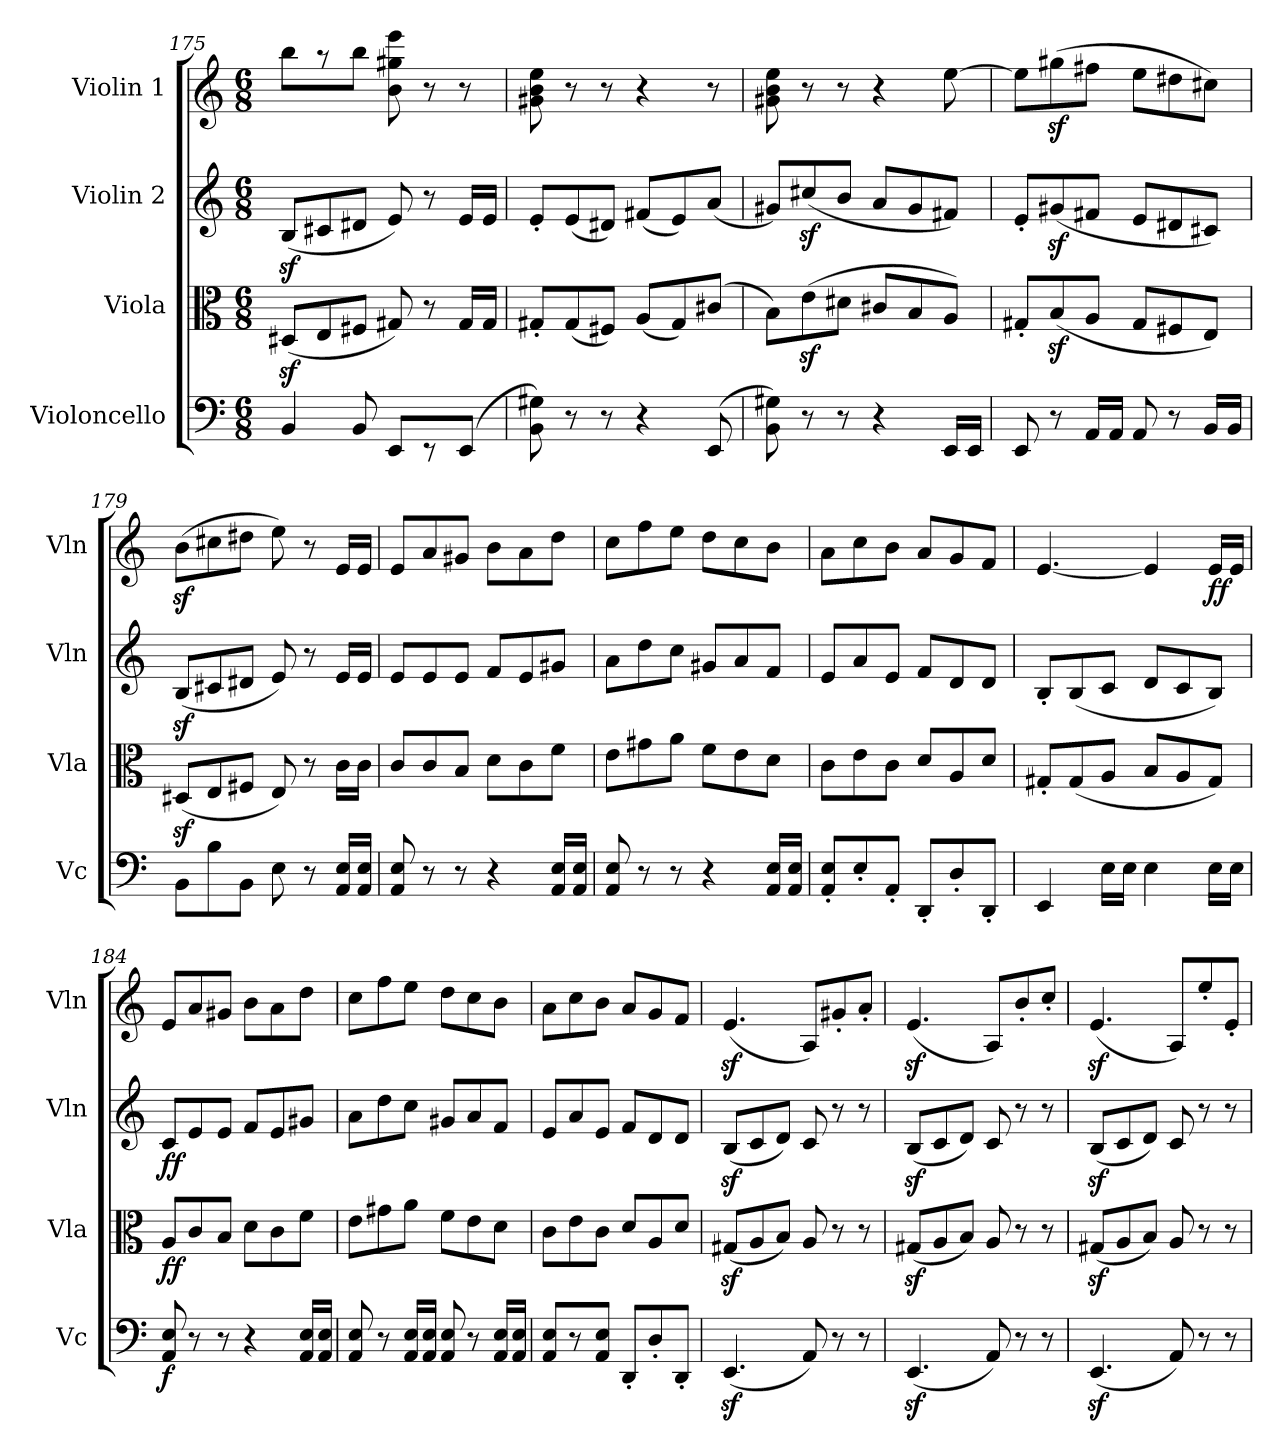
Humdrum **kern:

**kern	**dynam	**kern	**dynam	**kern	**dynam	**kern	**dynam
*part4	*part4	*part3	*part3	*part2	*part2	*part1	*part1
*staff4	*staff4	*staff3	*staff3	*staff2	*staff2	*staff1	*staff1
*I"Violoncello	*	*I"Viola	*	*I"Violin 2	*	*I"Violin 1	*
*I'Vc	*	*I'Vla	*	*I'Vln	*	*I'Vln	*
*clefF4	*	*clefC3	*	*clefG2	*	*clefG2	*
*k[]	*	*k[]	*	*k[]	*	*k[]	*
*M6/8	*	*M6/8	*	*M6/8	*	*M6/8	*
=175	=175	=175	=175	=175	=175	=175	=175
4BB/	.	(8D#Xz</L	.	(8Bz</L	.	8bb\L	.
.	.	8E/	.	8c#X/	.	8r	.
8BB/	.	8F#X/J	.	8d#X/J	.	8bb\J	.
8EE/L	.	8G#X/)	.	8e/)	.	8b\ 8gg#X\ 8eee\	.
8r	.	8r	.	8r	.	8r	.
(>8EE/J	.	16G#/LL	.	16e/LL	.	8r	.
.	.	16G#/JJ	.	16e/JJ	.	.	.
=176	=176	=176	=176	=176	=176	=176	=176
8BB\ 8G#X\)	.	8G#X'/L	.	8e'/L	.	8g#X\ 8b\ 8ee\	.
8r	.	(8G#/	.	(8e/	.	8r	.
8r	.	8F#X/J)	.	8d#X/J)	.	8r	.
4r	.	(8A/L	.	(8f#X/L	.	4r	.
.	.	8G#/)	.	8e/)	.	.	.
(>8EE/	.	(8c#X/J	.	(8a/J	.	8r	.
=177	=177	=177	=177	=177	=177	=177	=177
8BB\ 8G#X\)	.	8B\L)	.	8g#X/L)	.	8g#X\ 8b\ 8ee\	.
8r	.	(8ez<\	.	(8cc#Xz</	.	8r	.
8r	.	8d#X\J	.	8b/J	.	8r	.
4r	.	8c#X/L	.	8a/L	.	4r	.
.	.	8B/	.	8g#/	.	.	.
16EE/LL	.	8A/J)	.	8f#X/J)	.	[8ee\	.
16EE/JJ	.	.	.	.	.	.	.
=178	=178	=178	=178	=178	=178	=178	=178
8EE/	.	8G#X'/L	.	8e'/L	.	8ee\L]	.
8r	.	(8Bz</	.	(8g#Xz</	.	(8gg#Xz<\	.
16AA/LL	.	8A/J	.	8f#X/J	.	8ff#X\J	.
16AA/JJ	.	.	.	.	.	.	.
8AA/	.	8G#/L	.	8e/L	.	8ee\L	.
8r	.	8F#X/	.	8d#X/	.	8dd#X\	.
16BB/LL	.	8E/J)	.	8c#X/J)	.	8cc#X\J)	.
16BB/JJ	.	.	.	.	.	.	.
=179	=179	=179	=179	=179	=179	=179	=179
8BB\L	.	(8D#Xz</L	.	(8Bz</L	.	(8bz<\L	.
8B\	.	8E/	.	8c#X/	.	8cc#X\	.
8BB\J	.	8F#X/J	.	8d#X/J	.	8dd#X\J	.
8E\	.	8E/)	.	8e/)	.	8ee\)	.
8r	.	8r	.	8r	.	8r	.
16AA/ 16E/LL	.	16c\LL	.	16e/LL	.	16e/LL	.
16AA/ 16E/JJ	.	16c\JJ	.	16e/JJ	.	16e/JJ	.
!!LO:LB:g=z
=180	=180	=180	=180	=180	=180	=180	=180
8AA/ 8E/	.	8c/L	.	8e/L	.	8e/L	.
8r	.	8c/	.	8e/	.	8a/	.
8r	.	8B/J	.	8e/J	.	8g#X/J	.
4r	.	8d\L	.	8f/L	.	8b\L	.
.	.	8c\	.	8e/	.	8a\	.
16AA/ 16E/LL	.	8f\J	.	8g#X/J	.	8dd\J	.
16AA/ 16E/JJ	.	.	.	.	.	.	.
=181	=181	=181	=181	=181	=181	=181	=181
8AA/ 8E/	.	8e\L	.	8a\L	.	8cc\L	.
8r	.	8g#X\	.	8dd\	.	8ff\	.
8r	.	8a\J	.	8cc\J	.	8ee\J	.
4r	.	8f\L	.	8g#X/L	.	8dd\L	.
.	.	8e\	.	8a/	.	8cc\	.
16AA/ 16E/LL	.	8d\J	.	8f/J	.	8b\J	.
16AA/ 16E/JJ	.	.	.	.	.	.	.
=182	=182	=182	=182	=182	=182	=182	=182
8AA/' 8E/'L	.	8c\L	.	8e/L	.	8a\L	.
8E'/	.	8e\	.	8a/	.	8cc\	.
8AA'/J	.	8c\J	.	8e/J	.	8b\J	.
8DD'/L	.	8d/L	.	8f/L	.	8a/L	.
8D'/	.	8A/	.	8d/	.	8g/	.
8DD'/J	.	8d/J	.	8d/J	.	8f/J	.
!!LO:PB:g=z
=183	=183	=183	=183	=183	=183	=183	=183
4EE/	.	8G#X'/L	.	8B'/L	.	[4.e/	.
.	.	(8G#/	.	(8B/	.	.	.
16E\LL	.	8A/J	.	8c/J	.	.	.
16E\JJ	.	.	.	.	.	.	.
4E\	.	8B/L	.	8d/L	.	4e/]	.
.	.	8A/	.	8c/	.	.	.
!	!	!	!	!	!	!	!LO:DY:b
16E\LL	.	8G#/J)	.	8B/J)	.	16e/LL	ff
16E\JJ	.	.	.	.	.	16e/JJ	.
=184	=184	=184	=184	=184	=184	=184	=184
!	!LO:DY:b	!	!LO:DY:b	!	!LO:DY:b	!	!
8AA/ 8E/	f	8A/L	ff	8c/L	ff	8e/L	.
8r	.	8c/	.	8e/	.	8a/	.
8r	.	8B/J	.	8e/J	.	8g#X/J	.
4r	.	8d\L	.	8f/L	.	8b\L	.
.	.	8c\	.	8e/	.	8a\	.
16AA/ 16E/LL	.	8f\J	.	8g#X/J	.	8dd\J	.
16AA/ 16E/JJ	.	.	.	.	.	.	.
=185	=185	=185	=185	=185	=185	=185	=185
8AA/ 8E/	.	8e\L	.	8a\L	.	8cc\L	.
8r	.	8g#X\	.	8dd\	.	8ff\	.
16AA/ 16E/LL	.	8a\J	.	8cc\J	.	8ee\J	.
16AA/ 16E/JJ	.	.	.	.	.	.	.
8AA/ 8E/	.	8f\L	.	8g#X/L	.	8dd\L	.
8r	.	8e\	.	8a/	.	8cc\	.
16AA/ 16E/LL	.	8d\J	.	8f/J	.	8b\J	.
16AA/ 16E/JJ	.	.	.	.	.	.	.
=186	=186	=186	=186	=186	=186	=186	=186
8AA/ 8E/L	.	8c\L	.	8e/L	.	8a\L	.
8r	.	8e\	.	8a/	.	8cc\	.
8AA/ 8E/J	.	8c\J	.	8e/J	.	8b\J	.
8DD'/L	.	8d/L	.	8f/L	.	8a/L	.
8D'/	.	8A/	.	8d/	.	8g/	.
8DD'/J	.	8d/J	.	8d/J	.	8f/J	.
=187	=187	=187	=187	=187	=187	=187	=187
(4.EEz</	.	(8G#Xz</L	.	(8Bz</L	.	(4.ez</	.
.	.	8A/	.	8c/	.	.	.
.	.	8B/J)	.	8d/J)	.	.	.
8AA/)	.	8A/	.	8c/	.	8A/L)	.
8r	.	8r	.	8r	.	8g#X'/	.
8r	.	8r	.	8r	.	8a'/J	.
=188	=188	=188	=188	=188	=188	=188	=188
(4.EEz</	.	(8G#Xz</L	.	(8Bz</L	.	(4.ez</	.
.	.	8A/	.	8c/	.	.	.
.	.	8B/J)	.	8d/J)	.	.	.
8AA/)	.	8A/	.	8c/	.	8A/L)	.
8r	.	8r	.	8r	.	8b'/	.
8r	.	8r	.	8r	.	8cc'/J	.
!!LO:LB:g=z
=189	=189	=189	=189	=189	=189	=189	=189
(4.EEz</	.	(8G#Xz</L	.	(8Bz</L	.	(4.ez</	.
.	.	8A/	.	8c/	.	.	.
.	.	8B/J)	.	8d/J)	.	.	.
8AA/)	.	8A/	.	8c/	.	8A/L)	.
8r	.	8r	.	8r	.	8ee'/	.
8r	.	8r	.	8r	.	8e'/J	.
=	=	=	=	=	=	=	=
*-	*-	*-	*-	*-	*-	*-	*-
